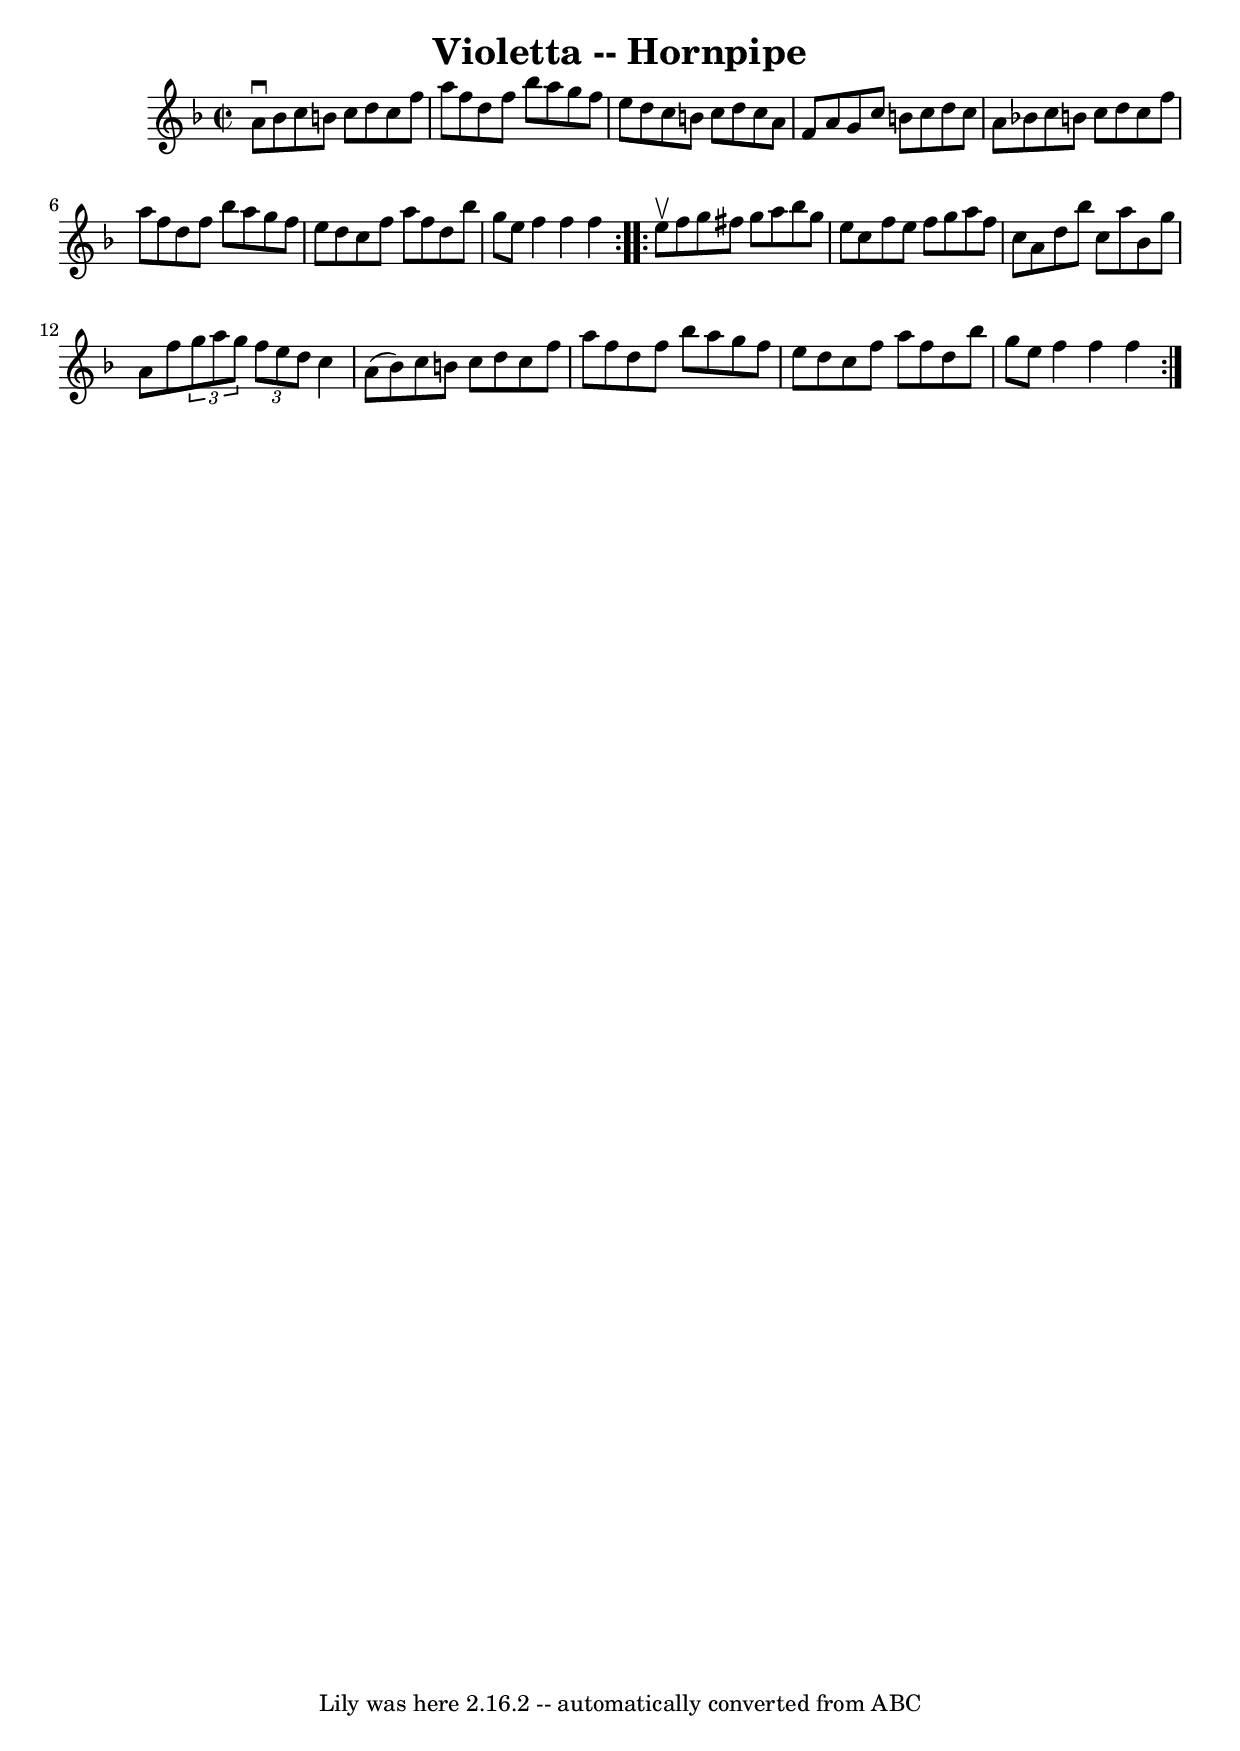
\version "2.7.40"
\include "Mammoth.ily"
\header {
	book = "Cole's 1000 Fiddle Tunes"
	crossRefNumber = "1"
	footnotes = ""
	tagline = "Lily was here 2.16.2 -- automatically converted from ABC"
	title = "Violetta -- Hornpipe"
}
voicedefault =  {
\set Score.defaultBarType = "empty"

\repeat volta 2 {
\override Staff.TimeSignature #'style = #'C
 \time 2/2 \key f \major a'8^\downbow bes'8  |
 c''8 b'8    
c''8 d''8 c''8 f''8 a''8 f''8  |
 d''8 f''8 bes''8 
 a''8 g''8 f''8 e''8 d''8  |
 c''8 b'8 c''8 d''8 
 c''8 a'8 f'8 a'8  |
 g'8 c''8 b'8 c''8 d''8    
c''8 a'8 bes'!8  |
 c''8 b'8 c''8 d''8 c''8 f''8 
 a''8 f''8  |
 d''8 f''8 bes''8 a''8 g''8 f''8    
e''8 d''8  |
 c''8 f''8 a''8 f''8 d''8 bes''8 g''8 
 e''8  |
 f''4 f''4 f''4  }     \repeat volta 2 { e''8 
^\upbow f''8  |
 g''8 fis''8 g''8 a''8 bes''8 g''8    
e''8 c''8  |
 f''8 e''8 f''8 g''8 a''8 f''8 c''8   
 a'8  |
 d''8 bes''8 c''8 a''8 bes'8 g''8 a'8 f''8 
 |
 \times 2/3 { g''8 a''8 g''8  }   \times 2/3 { f''8 e''8  
 d''8  } c''4 a'8 (bes'8) |
 c''8 b'8 c''8 d''8  
 c''8 f''8 a''8 f''8  |
 d''8 f''8 bes''8 a''8    
g''8 f''8 e''8 d''8  |
 c''8 f''8 a''8 f''8 d''8   
 bes''8 g''8 e''8  |
 f''4 f''4 f''4  }   
}

\score{
    <<

	\context Staff="default"
	{
	    \voicedefault 
	}

    >>
	\layout {
	}
	\midi {}
}
